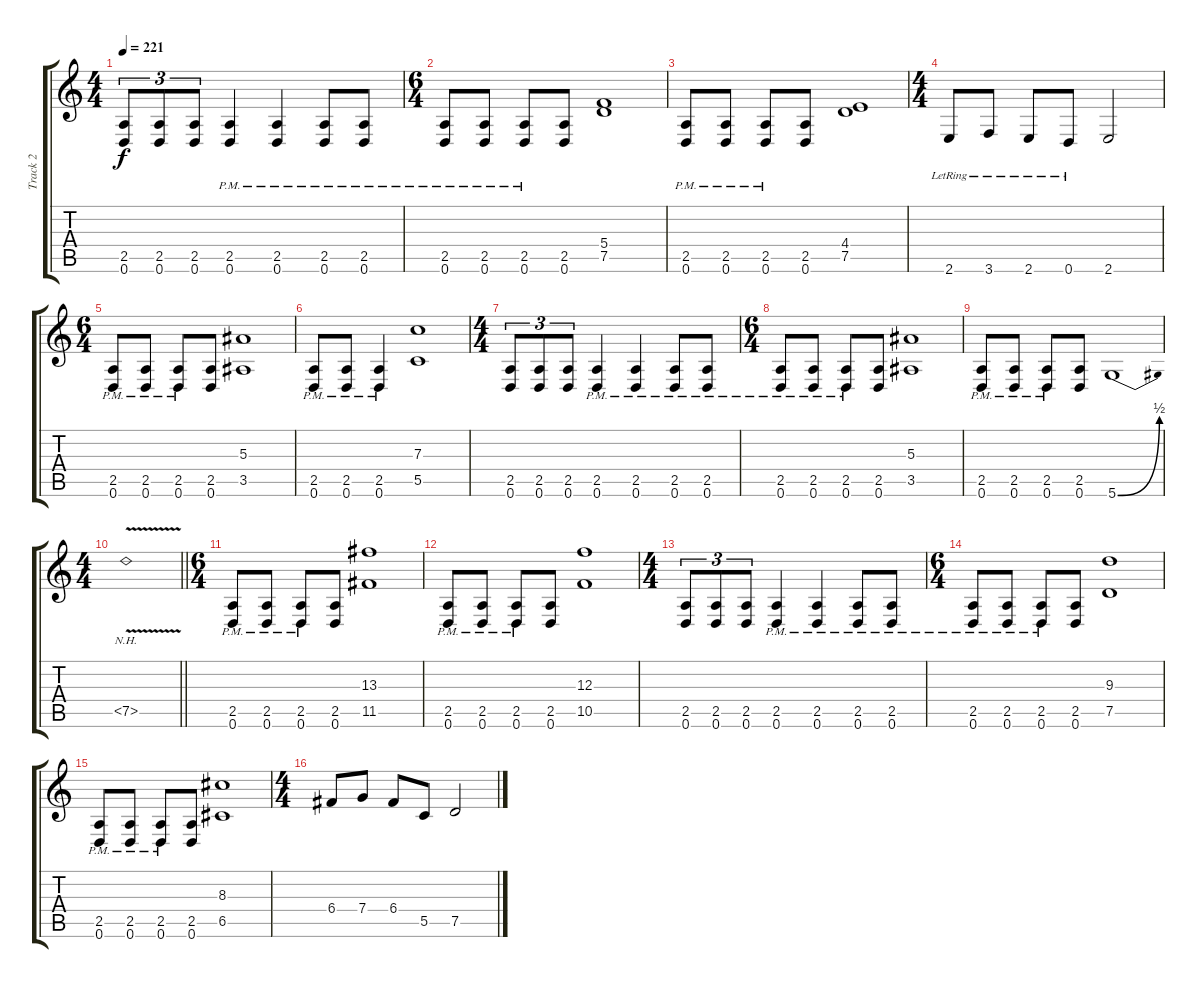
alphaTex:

\track ("Track 2" "Track 2") {instrument distortionguitar}
\staff {score tabs}
\tuning (D4 A3 F3 C3 G2 D2) {hide}
\ts (4 4)
\tempo 221
\clef g2
\ks c
(2.5 0.6).8{tu (3 2) dy f} (2.5 0.6).8{tu (3 2)} (2.5 0.6).8{tu (3 2)} (2.5 0.6{pm}).4 (2.5 0.6{pm}).4 (2.5 0.6{pm}).8 (2.5 0.6{pm}).8 |
\ts (6 4)
(2.5 0.6{pm}).8 (2.5 0.6{pm}).8 (2.5 0.6{pm}).8 (2.5 0.6).8 (5.4 7.5).1 |
(2.5 0.6{pm}).8 (2.5 0.6{pm}).8 (2.5 0.6{pm}).8 (2.5 0.6).8 (4.4 7.5).1 |
\ts (4 4)
2.6{lr}.8 3.6{lr}.8 2.6{lr}.8 0.6{lr}.8 2.6.2 |
\ts (6 4)
(2.5 0.6{pm}).8 (2.5 0.6{pm}).8 (2.5 0.6{pm}).8 (2.5 0.6).8 (5.3 3.5).1 |
(2.5 0.6{pm}).8 (2.5 0.6{pm}).8 (2.5 0.6{pm}).4 (7.3 5.5).1 |
\ts (4 4)
(2.5 0.6).8{tu (3 2)} (2.5 0.6).8{tu (3 2)} (2.5 0.6).8{tu (3 2)} (2.5 0.6{pm}).4 (2.5 0.6{pm}).4 (2.5 0.6{pm}).8 (2.5 0.6{pm}).8 |
\ts (6 4)
(2.5 0.6{pm}).8 (2.5 0.6{pm}).8 (2.5 0.6{pm}).8 (2.5 0.6).8 (5.3 3.5).1 |
(2.5 0.6{pm}).8 (2.5 0.6{pm}).8 (2.5 0.6{pm}).8 (2.5 0.6).8 5.6{be (bend 0 0 60 2)}.1 |
\ts (4 4)
\barLineRight lightlight
7.5{nh v}.1 |
\ts (6 4)
(2.5 0.6{pm}).8 (2.5 0.6{pm}).8 (2.5 0.6{pm}).8 (2.5 0.6).8 (13.3 11.5).1 |
(2.5 0.6{pm}).8 (2.5 0.6{pm}).8 (2.5 0.6{pm}).8 (2.5 0.6).8 (12.3 10.5).1 |
\ts (4 4)
(2.5 0.6).8{tu (3 2)} (2.5 0.6).8{tu (3 2)} (2.5 0.6).8{tu (3 2)} (2.5 0.6{pm}).4 (2.5 0.6{pm}).4 (2.5 0.6{pm}).8 (2.5 0.6{pm}).8 |
\ts (6 4)
(2.5 0.6{pm}).8 (2.5 0.6{pm}).8 (2.5 0.6{pm}).8 (2.5 0.6).8 (9.3 7.5).1 |
(2.5 0.6{pm}).8 (2.5 0.6{pm}).8 (2.5 0.6{pm}).8 (2.5 0.6).8 (8.3 6.5).1 |
\ts (4 4)
6.4.8 7.4.8 6.4.8 5.5.8 7.5.2
